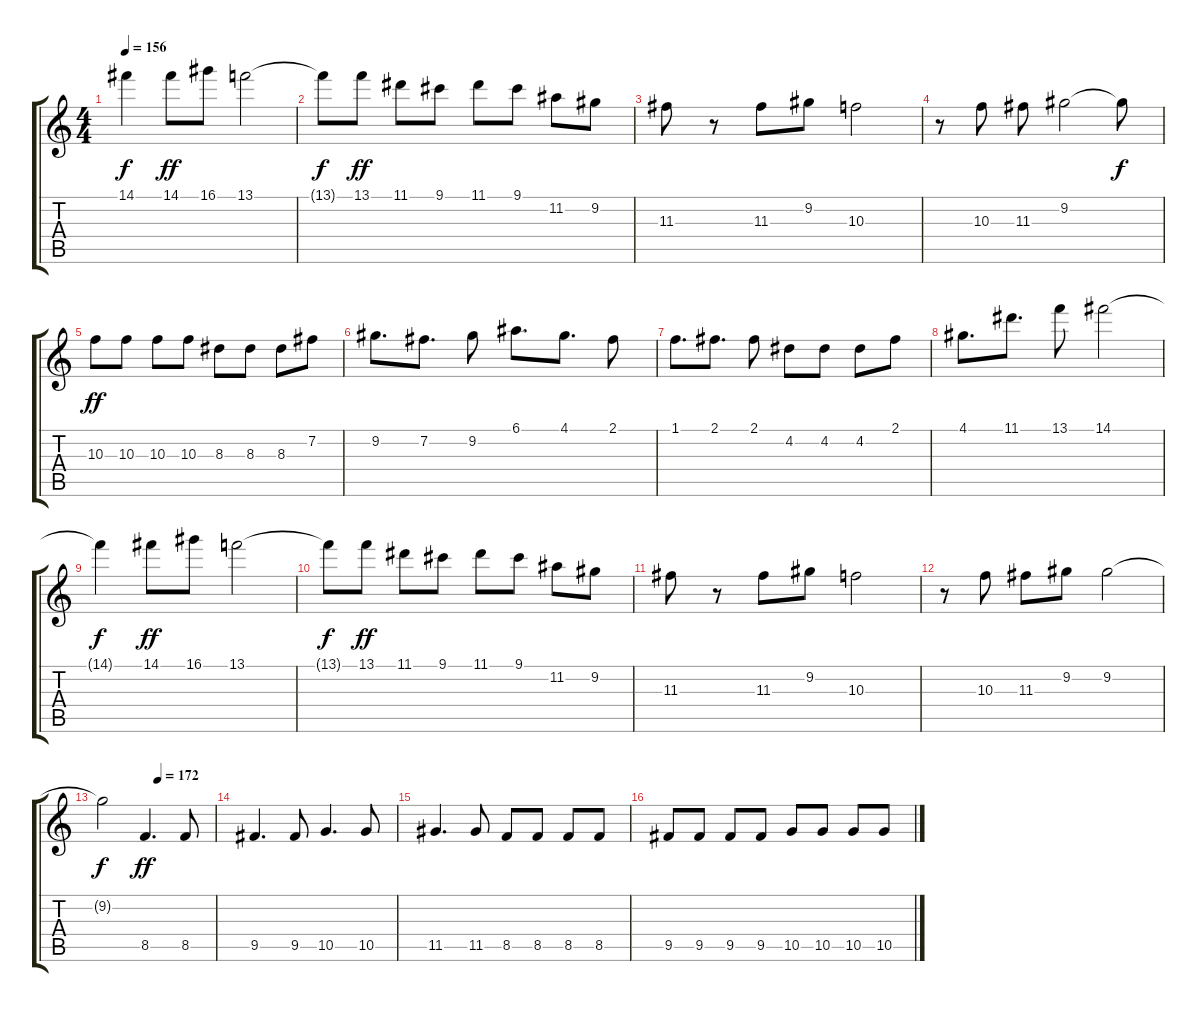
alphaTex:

\track "" {instrument distortionguitar}
\staff {score tabs}
\tuning (E4 B3 G3 D3 A2 E2) {hide}
\ts (4 4)
\tempo 156
\clef g2
\ks c
14.1{t}.4{dy f} 14.1.8{dy ff} 16.1.8 13.1.2 |
13.1{t}.8{dy f} 13.1.8{dy ff} 11.1.8 9.1.8 11.1.8 9.1.8 11.2.8 9.2.8 |
11.3.8 r.8 11.3.8 9.2.8 10.3.2 |
r.8 10.3.8 11.3.8 9.2.2 9.2{t}.8{dy f} |
10.3.8{dy ff} 10.3.8 10.3.8 10.3.8 8.3.8 8.3.8 8.3.8 7.2.8 |
9.2.8{d} 7.2.8{d} 9.2.8 6.1.8{d} 4.1.8{d} 2.1.8 |
1.1.8{d} 2.1.8{d} 2.1.8 4.2.8 4.2.8 4.2.8 2.1.8 |
4.1.8{d} 11.1.8{d} 13.1.8 14.1.2 |
14.1{t}.4{dy f} 14.1.8{dy ff} 16.1.8 13.1.2 |
13.1{t}.8{dy f} 13.1.8{dy ff} 11.1.8 9.1.8 11.1.8 9.1.8 11.2.8 9.2.8 |
11.3.8 r.8 11.3.8 9.2.8 10.3.2 |
r.8 10.3.8 11.3.8 9.2.8 9.2.2 |
\tempo (172 0.5)
9.2{t}.2{dy f} 8.5.4{d dy ff} 8.5.8 |
9.5.4{d} 9.5.8 10.5.4{d} 10.5.8 |
11.5.4{d} 11.5.8 8.5.8 8.5.8 8.5.8 8.5.8 |
9.5.8 9.5.8 9.5.8 9.5.8 10.5.8 10.5.8 10.5.8 10.5.8
